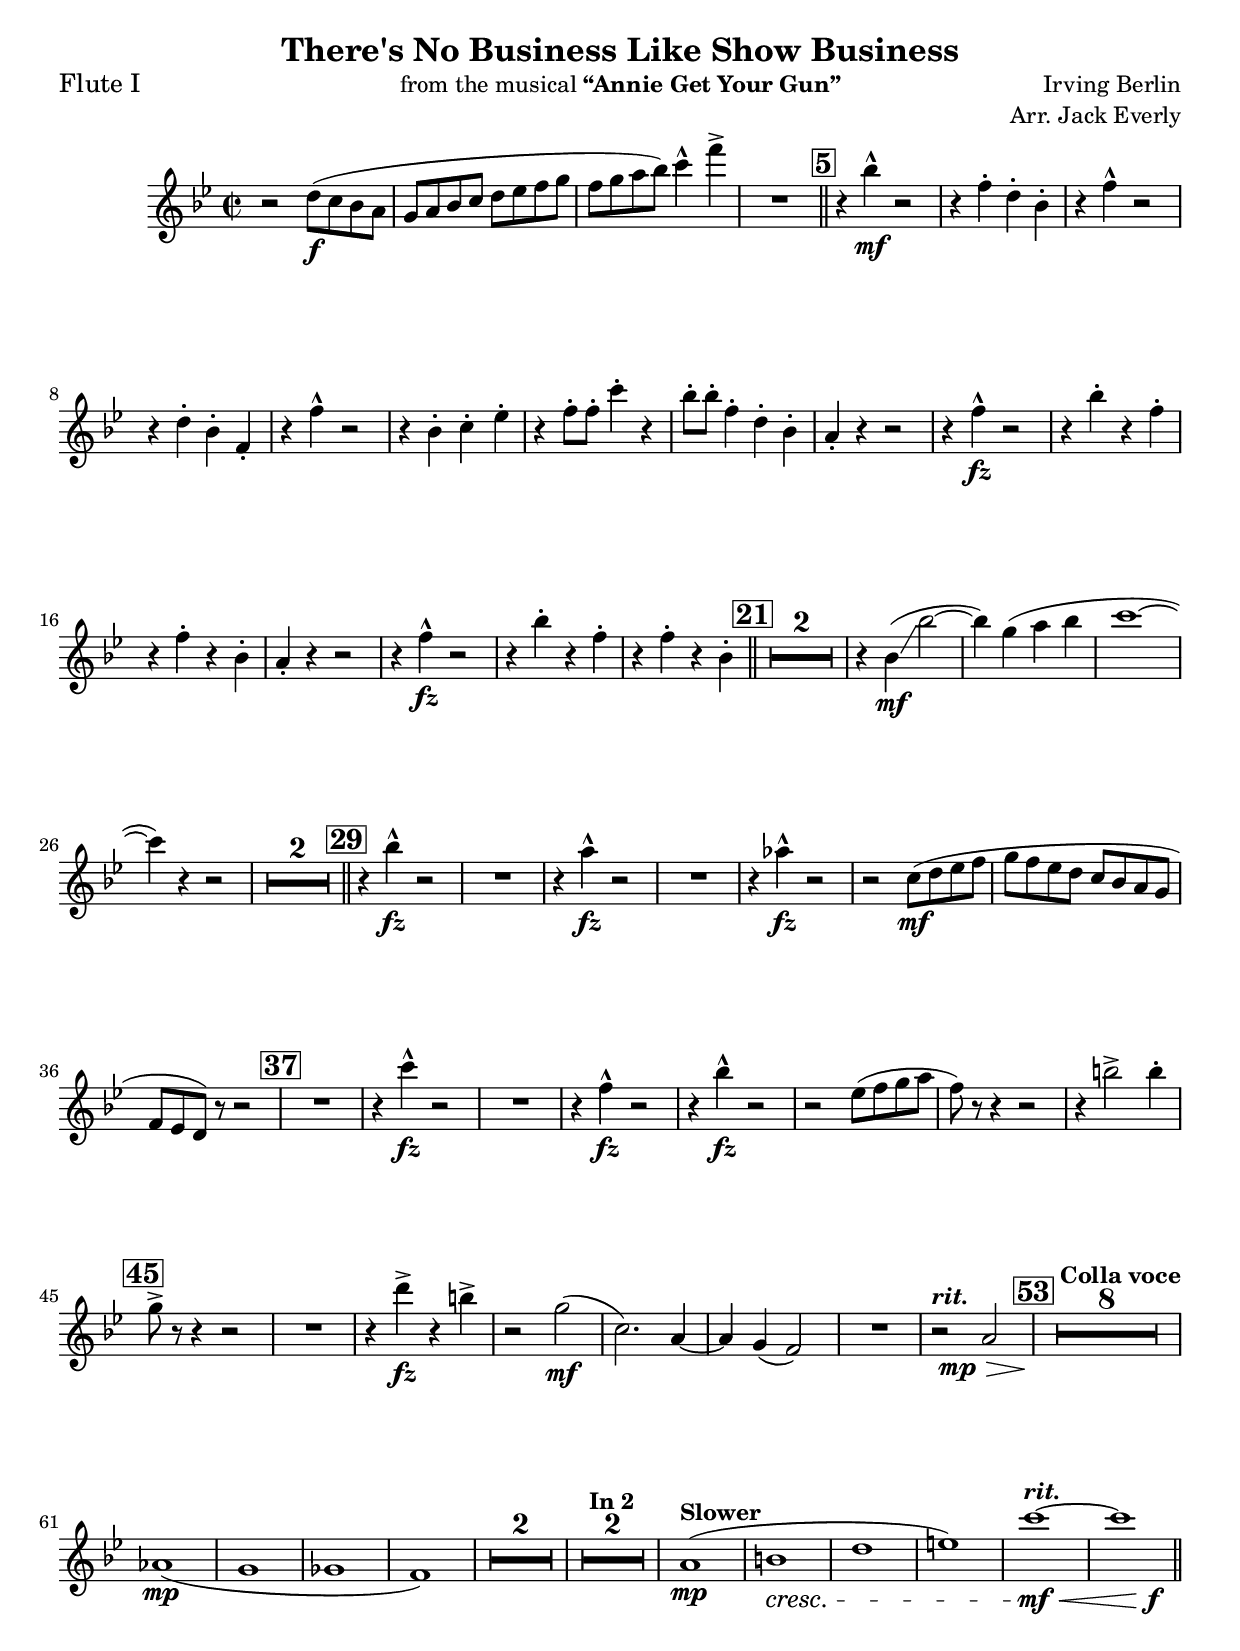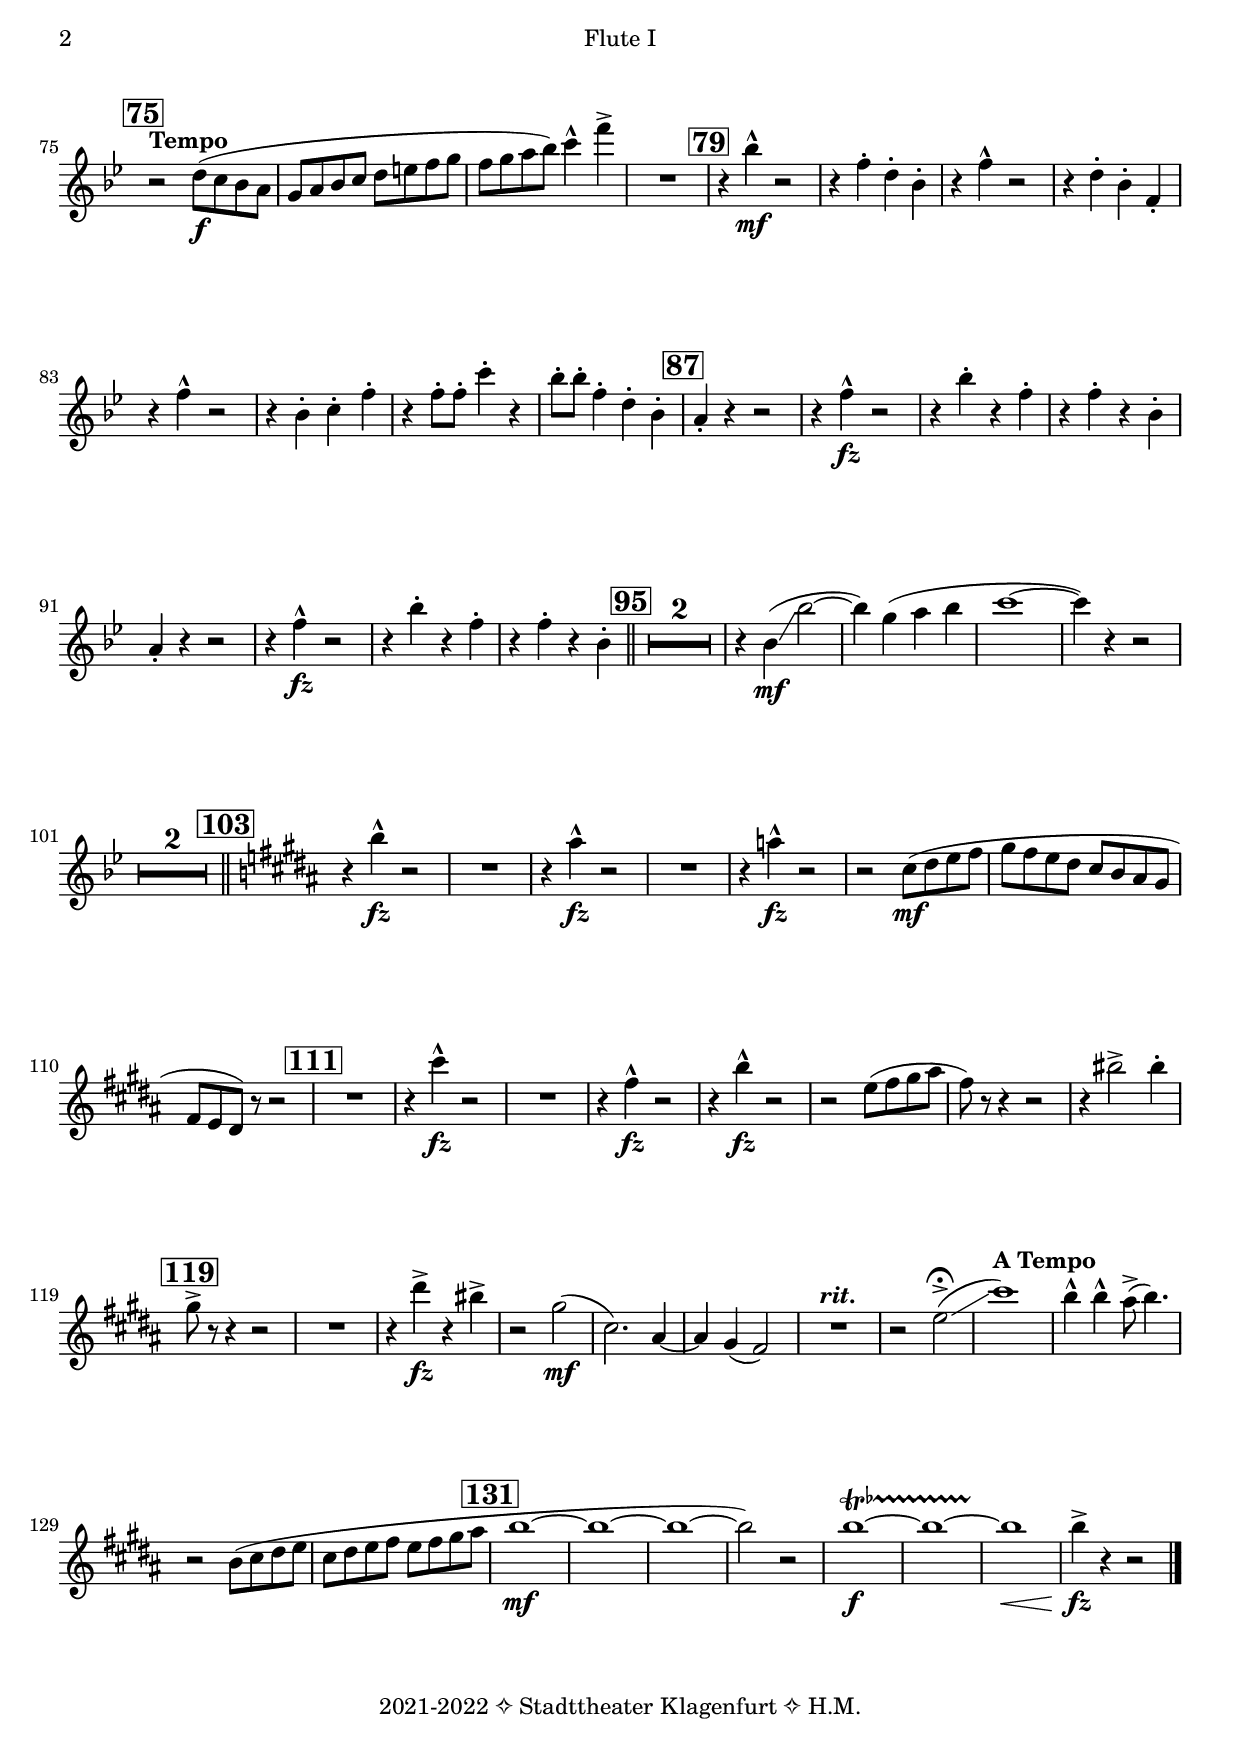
\version "2.22.0"
\language "deutsch"
\pointAndClickOff

\version "2.22.0"

flatTrill = \markup { \concat {\musicglyph #"scripts.trill" \hspace #.4 \super \flat} }
fluteI = \relative c'' {
  \transposition c'
  \key a \major

  r2 cis8\f( h a gis
  fis gis a h cis d e fis
  e fis gis a) h4^^ e->
  R1
  r4 a,\mf^^ r2

  \barNumberCheck #6
  r4 e-. cis-. a-.
  r e'^^ r2
  r4 cis-. a-. e-.
  r e'^^ r2
  r4 a,-. h-. d-.

  \barNumberCheck #11
  r e8-. e-. h'4-. r
  a8-. a-. e4-. cis-. a-.
  gis-. r r2
  r4 e'\fz^^ r2
  r4 a-. r e-.

  \barNumberCheck #16
  r4 e-. r a,-.
  gis-. r r2
  r4 e'\fz^^ r2
  r4 a-. r e-.
  r e-. r a,-.

  \barNumberCheck #21
  R1*2
  r4 a\mf\glissando( a'2~
  4) fis( gis a
  h1~
  4) r r2
  R1*2

  \barNumberCheck #29
  r4 a\fz^^ r2
  R1
  r4 gis\fz^^ r2
  R1
  r4 g\fz^^ r2

  \barNumberCheck #34
  r2 h,8\mf( cis d e
  fis e d cis h a gis fis
  e d cis) r r2
  R1
  r4 h''\fz^^ r2

  \barNumberCheck #39
  R1
  r4 e,\fz^^ r2
  r4 a\fz^^ r2
  r d,8( e fis gis
  e) r r4 r2

  \barNumberCheck #44
  r4 ais2-> 4-.
  fis8-> r r4 r2
  R1
  r4 cis'\fz-> r ais->
  r2 fis2\mf(

  \barNumberCheck #49
  h,2.) gis4~
  4 fis( e2)
  R1
  r2 gis-\tweak X-offset #-4 \mp\>
  R1*8\!

  \barNumberCheck #61
  g1\mp(
  fis
  f
  e)
  R1*2
  R1*2

  \barNumberCheck #69
  gis1\mp(
  ais\cresc
  cis
  dis)
  h'\mf-\tweak to-barline #f \<~
  1-\tweak self-alignment-X #-5 \f

  \barNumberCheck #75
  r2 cis,8\f( h a gis
  fis gis a h cis dis e fis
  e fis gis a) h4^^ e->
  R1
  r4 a,\mf^^ r2

  \barNumberCheck #80
  r4 e-. cis-. a-.
  r e'^^ r2
  r4 cis-. a-. e-.
  r e'^^ r2
  r4 a,-. h-. e-.
  r e8-. e-. h'4-. r

  \barNumberCheck #86
  a8-. a-. e4-. cis-. a-.
  gis-. r r2
  r4 e'\fz^^ r2
  r4 a-. r e-.
  r e-. r a,-.

  \barNumberCheck #91
  gis-. r r2
  r4 e'\fz^^ r2
  r4 a-. r e-.
  r e-. r a,-.
  R1*2

  \barNumberCheck #97
  r4 a\mf\glissando( a'2~
  4) fis( gis a
  h1~
  4) r r2
  R1*2
}

fluteI-PtII = \relative c''' {
  \transposition c'

  \barNumberCheck #103 \key b \major
  r4 b\fz^^ r2
  R1
  r4 a\fz^^ r2
  R1
  r4 as\fz^^ r2

  \barNumberCheck #108
  r c,8\mf( d es f
  g f es d c b a g
  f es d) r r2

  \barNumberCheck #111 \mark #111
  R1
  r4 c''\fz^^ r2
  R1

  \barNumberCheck #114
  r4 f,\fz^^ r2
  r4 b\fz^^ r2
  r es,8( f g a
  f) r r4 r2
  r4 h2-> 4-.

  \barNumberCheck #119 \mark #119
  g8-> r r4 r2

  R1
  r4 d'\fz-> r h->
  r2 g\mf(
  c,2.) a4~
  4 g( f2)
  R1

  \barNumberCheck #126
  r2 es'->\fermata\glissando(
  c'1)
  b4^^ 4^^ a8->( b4.)
  r2 b,8( c d es
  c d es f es f g a

  \barNumberCheck #131 \mark #131
  b1\mf~
  1~
  1~
  2) r

  b1\f-\tweak bound-details.left.text \flatTrill \startTrillSpan~
  1~
  1\<\stopTrillSpan
  4\fz-> r r2
}

\include "common/paper.ily"
\include "common/layout.ily"
\include "common/header.ily"
\version "2.22.0"

structure = {
    \time 2/2
    s1*4
    \barNumberCheck #5 \bar "||" \mark \default
    s1*16
    \barNumberCheck #21 \mark #21 \bar "||"
    s1*8
    \barNumberCheck #29 \mark #29 \bar "||"
    s1*8
    \barNumberCheck #37 \mark #37
    s1*8
    \barNumberCheck #45 \mark #45
    s1*7
    \barNumberCheck #52 \tempo \markup \italic "rit."
    s1
    \barNumberCheck #53 \mark #53 \tempo "Colla voce"
    s1*14
    \barNumberCheck #67 \tempo "In 2"
    s1*2
    \barNumberCheck #69 \tempo "Slower"
    s1*4
    \barNumberCheck #73 \tempo \markup \italic "rit."
    s1*2
    \barNumberCheck #75 \mark #75 \bar "||" \tempo "Tempo"
    s1*4
    \barNumberCheck #79 \mark #79
    s1*8
    \barNumberCheck #87 \mark #87
    s1*8
    \barNumberCheck #95 \mark #95 \bar "||"
    s1*8
    \barNumberCheck #103 \mark #103 \bar "||"
    s1*8
    \barNumberCheck #111 \mark #111
    s1*8
    \barNumberCheck #119 \mark #119
    s1*6
    \barNumberCheck #125 \tempo \markup \italic "rit."
    s1*2
    \barNumberCheck #127 \tempo "A Tempo"
    s1*4
    \barNumberCheck #131 \mark #131
    s1*8
    \barNumberCheck #139 \bar "|."
}


\header {
  instrument = "Flute I"
}

\score {
  \new Staff = "fluteIStaff" <<
    \new NullVoice { \structure }
    \new Voice = "fluteIVoice" {
      \compressEmptyMeasures
      \transpose a' b' \fluteI
      \transpose b' h' \fluteI-PtII
    }
  >>
}






